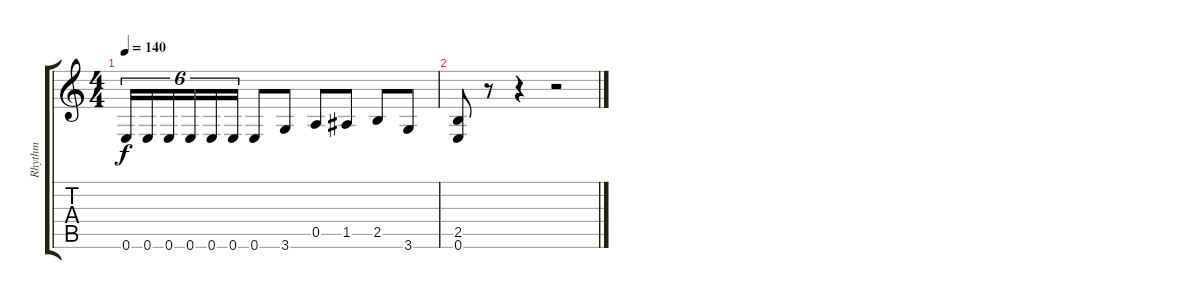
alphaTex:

\track ("Rhythm" "Rhythm") {instrument distortionguitar}
\staff {score tabs}
\tuning (E4 B3 G3 D3 A2 E2) {hide}
\ts (4 4)
\tempo 140
\clef g2
\ks c
0.6.16{tu (6 4) dy f} 0.6.16{tu (6 4)} 0.6.16{tu (6 4)} 0.6.16{tu (6 4)} 0.6.16{tu (6 4)} 0.6.16{tu (6 4)} 0.6.8 3.6.8 0.5.8 1.5.8 2.5.8 3.6.8 |
(2.5 0.6).8 r.8 r.4 r.2
